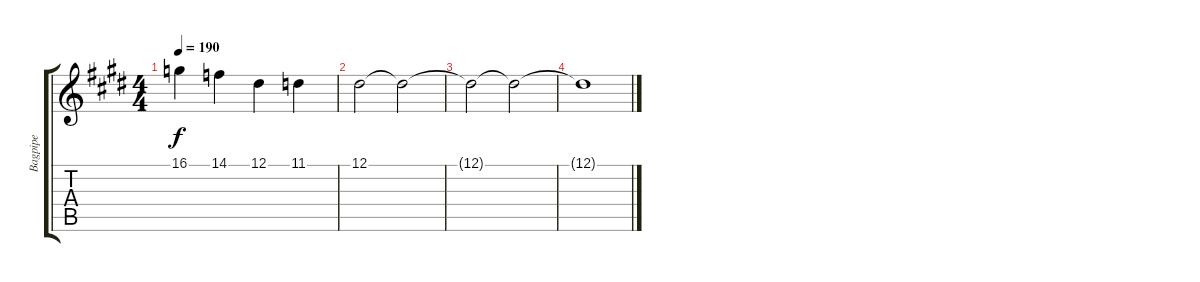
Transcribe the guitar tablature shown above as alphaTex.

\track ("Bagpipe" "Bagpipe") {instrument bagpipe}
\staff {score tabs}
\tuning (Eb4 Bb3 Gb3 Db3 Ab2 Eb2) {hide}
\ts (4 4)
\tempo 190
\clef g2
\ks c#minor
16.1.4{dy f} 14.1.4 12.1.4 11.1.4 |
12.1.2 12.1{t}.2 |
12.1{t}.2 12.1{t}.2 |
12.1{t}.1
